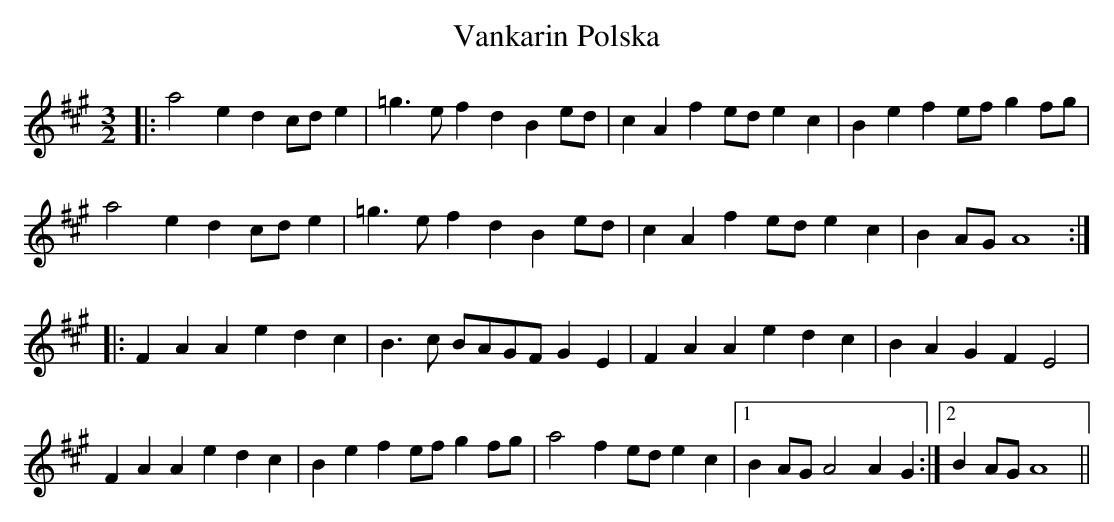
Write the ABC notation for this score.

X:1
T: Vankarin Polska
M: 3/2
L: 1/8
K: Amaj
|:a4 e2 d2 cd e2|=g3 e f2 d2 B2 ed|c2 A2 f2 ed e2 c2|B2 e2 f2 ef g2 fg|
a4 e2 d2 cd e2|=g3 e f2 d2 B2 ed|c2 A2 f2 ed e2 c2|B2 AG A8:|
|:F2 A2 A2 e2 d2 c2|B3 c BAGF G2 E2|F2 A2 A2 e2 d2 c2|B2 A2 G2 F2 E4|
F2 A2 A2 e2 d2 c2|B2 e2 f2 ef g2 fg|a4 f2 ed e2 c2|1 B2 AG A4 A2 G2:|2 B2 AG A8||
